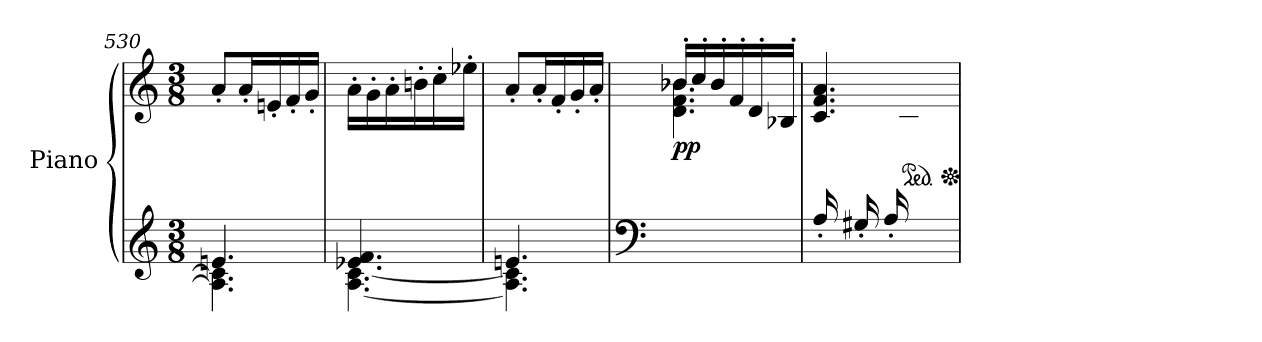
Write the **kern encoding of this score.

**kern	**kern	**dynam
*part1	*part1	*part1
*staff2	*staff1	*staff1/2
*I"Piano	*	*
*I'Pno.	*	*
*clefG2	*clefG2	*
*k[]	*k[]	*
*M3/8	*M3/8	*
=530	=530	=530
*^	*	*
4.en/	4.A\] 4.c\]	8a'/L	.
.	.	16a'/L	.
.	.	16en'/	.
.	.	16f'/	.
.	.	16g'/JJ	.
=531	=531	=531	=531
4.e-X/ 4.f/	[4.A\ [4.c\	16a'\LL	.
.	.	16g'\	.
.	.	16a'\	.
.	.	16bn'\	.
.	.	16cc'\	.
.	.	16ee-X'\JJ	.
=532	=532	=532	=532
4.en/	4.A\] 4.c\]	8a'/L	.
.	.	16a'/L	.
.	.	16f'/	.
.	.	16g'/	.
.	.	16a'/JJ	.
*v	*v	*	*
=533	=533	=533
*clefF4	*	*
*	*^	*
!	!	!	!LO:DY:b
4.ryy	16b-X'/LL	4.d\ 4.f\ 4.b-\	pp
.	16cc'/	.	.
.	16b-'/	.	.
.	16f'/	.	.
.	16d'/	.	.
.	16B-X'/JJ	.	.
!!LO:LB:g=z	!!
=534	=534	=534	=534
16A'/LL	4.c/ 4.f/ 4.a/	8.ryy	.
16G#X'/	.	.	.
16A'/	.	.	.
*	*ped	*	*
8.ryy	.	16c'\	.
.	.	16f'\	.
.	.	16a'\JJ	.
*	*Xped	*	*
*	*v	*v	*
=	=	=
*-	*-	*-
